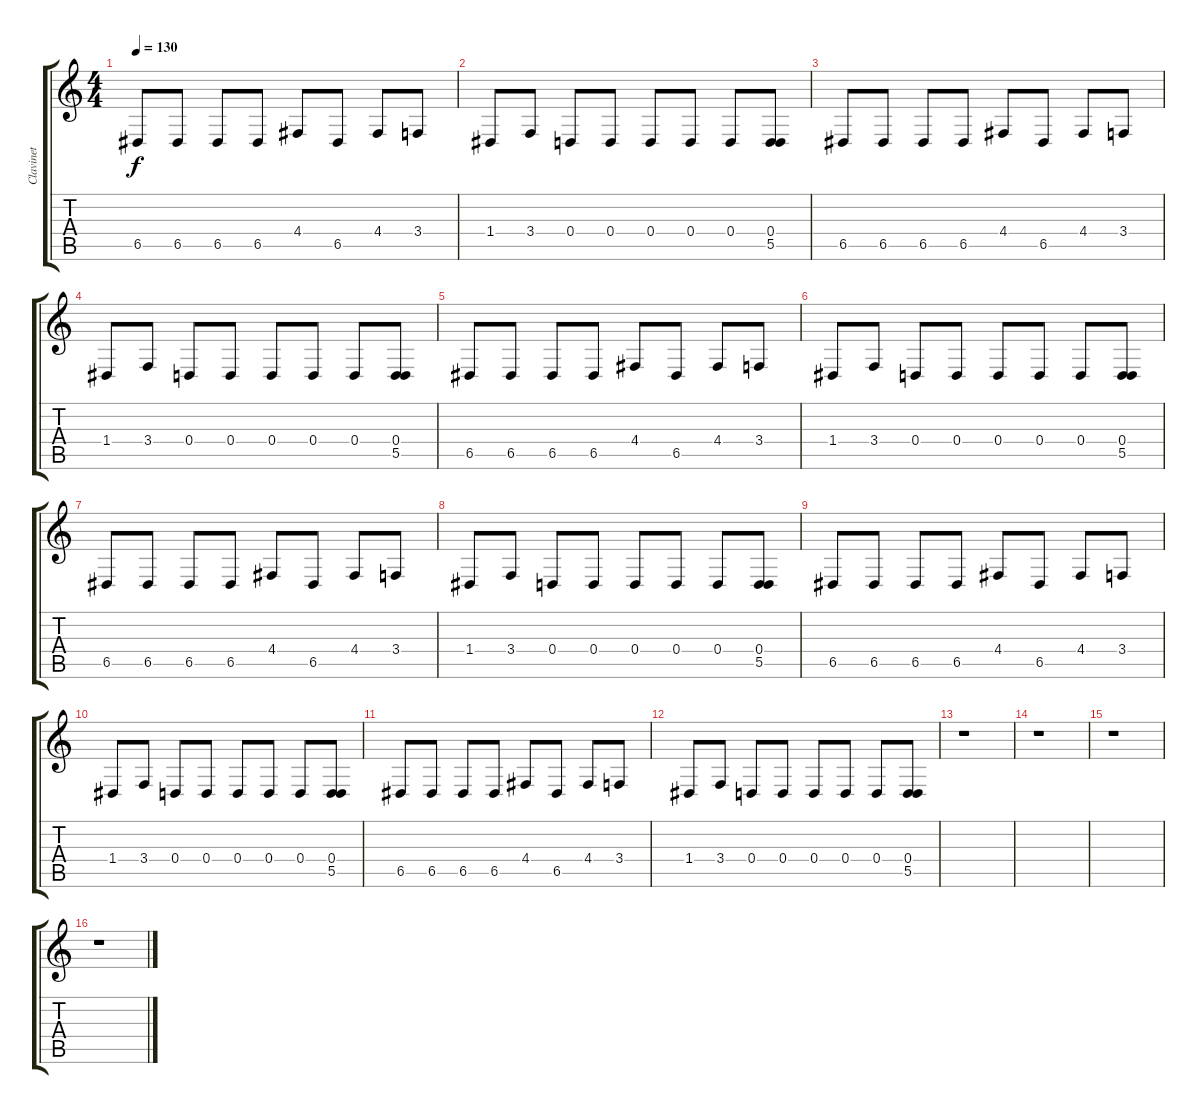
\track ("Clavinet" "Clavinet") {instrument clavinet}
\staff {score tabs}
\tuning (E4 B3 G3 D3 A2 E2) {hide}
\ts (4 4)
\tempo 130
\clef g2
\ks c
6.5.8{dy f} 6.5.8 6.5.8 6.5.8 4.4.8 6.5.8 4.4.8 3.4.8 |
1.4.8 3.4.8 0.4.8 0.4.8 0.4.8 0.4.8 0.4.8 (0.4 5.5).8 |
6.5.8 6.5.8 6.5.8 6.5.8 4.4.8 6.5.8 4.4.8 3.4.8 |
1.4.8 3.4.8 0.4.8 0.4.8 0.4.8 0.4.8 0.4.8 (0.4 5.5).8 |
6.5.8 6.5.8 6.5.8 6.5.8 4.4.8 6.5.8 4.4.8 3.4.8 |
1.4.8 3.4.8 0.4.8 0.4.8 0.4.8 0.4.8 0.4.8 (0.4 5.5).8 |
6.5.8 6.5.8 6.5.8 6.5.8 4.4.8 6.5.8 4.4.8 3.4.8 |
1.4.8 3.4.8 0.4.8 0.4.8 0.4.8 0.4.8 0.4.8 (0.4 5.5).8 |
6.5.8 6.5.8 6.5.8 6.5.8 4.4.8 6.5.8 4.4.8 3.4.8 |
1.4.8 3.4.8 0.4.8 0.4.8 0.4.8 0.4.8 0.4.8 (0.4 5.5).8 |
6.5.8 6.5.8 6.5.8 6.5.8 4.4.8 6.5.8 4.4.8 3.4.8 |
1.4.8 3.4.8 0.4.8 0.4.8 0.4.8 0.4.8 0.4.8 (0.4 5.5).8 |
r.1 |
r.1 |
r.1 |
r.1
